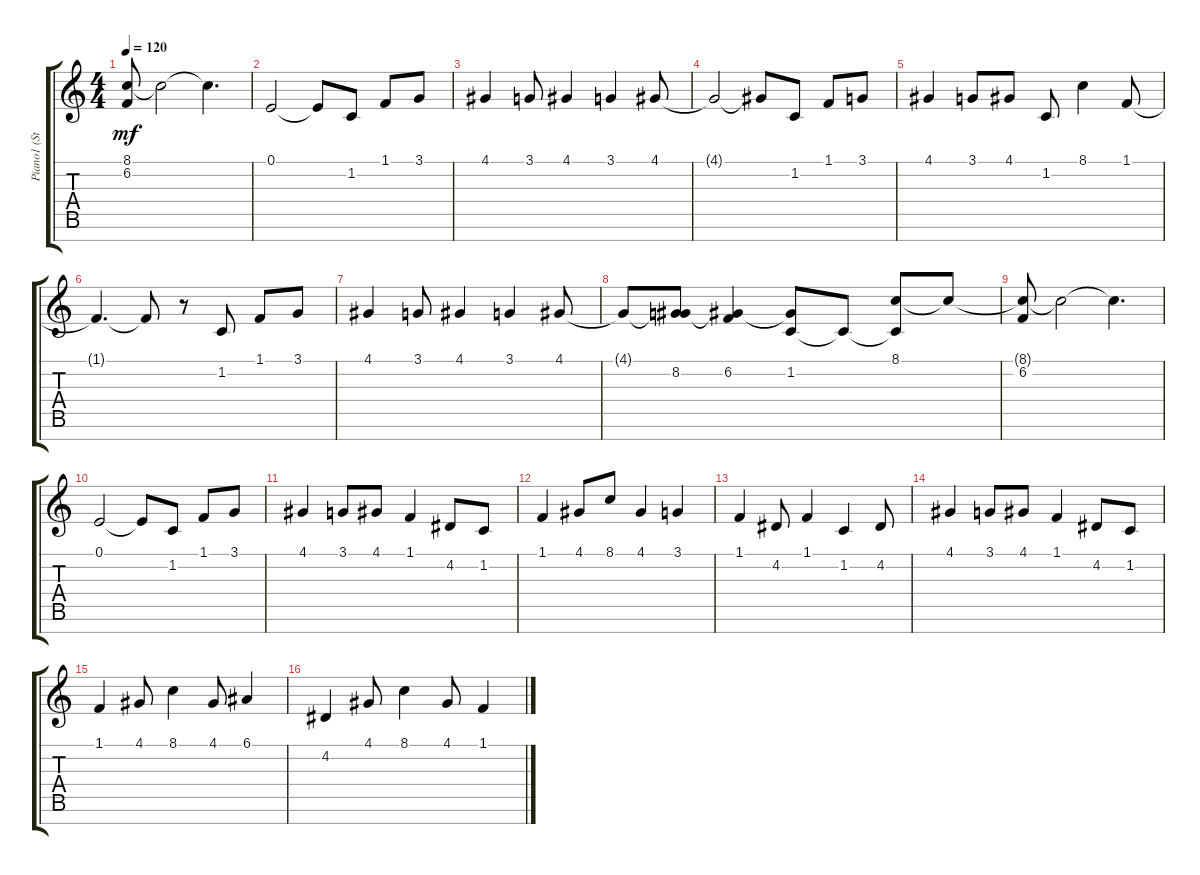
\track ("Piano1 (Staff 1)" "Piano1 (St") {instrument acousticgrandpiano}
\staff {score tabs}
\tuning (E4 B3 G3 D3 A2 E2 B1) {hide}
\ts (4 4)
\tempo 120
\clef g2
\ks c
(8.1{t} 6.2).8{dy mf} 8.1{t}.2 8.1{t}.4{d} |
0.1.2 0.1{t}.8 1.2.8 1.1.8 3.1.8 |
4.1.4 3.1.8 4.1.4 3.1.4 4.1.8 |
4.1{t}.2 4.1{t}.8 1.2.8 1.1.8 3.1.8 |
4.1.4 3.1.8 4.1.8 1.2.8 8.1.4 1.1.8 |
1.1{t}.4{d} 1.1{t}.8 r.8 1.2.8 1.1.8 3.1.8 |
4.1.4 3.1.8 4.1.4 3.1.4 4.1.8 |
4.1{t}.8 (4.1{t} 8.2).8 (4.1{t} 6.2).4 (4.1{t} 1.2).8 1.2{t}.8 (8.1 1.2{t}).8 8.1{t}.8 |
(8.1{t} 6.2).8 8.1{t}.2 8.1{t}.4{d} |
0.1.2 0.1{t}.8 1.2.8 1.1.8 3.1.8 |
4.1.4 3.1.8 4.1.8 1.1.4 4.2.8 1.2.8 |
1.1.4 4.1.8 8.1.8 4.1.4 3.1.4 |
1.1.4 4.2.8 1.1.4 1.2.4 4.2.8 |
4.1.4 3.1.8 4.1.8 1.1.4 4.2.8 1.2.8 |
1.1.4 4.1.8 8.1.4 4.1.8 6.1.4 |
4.2.4 4.1.8 8.1.4 4.1.8 1.1.4
